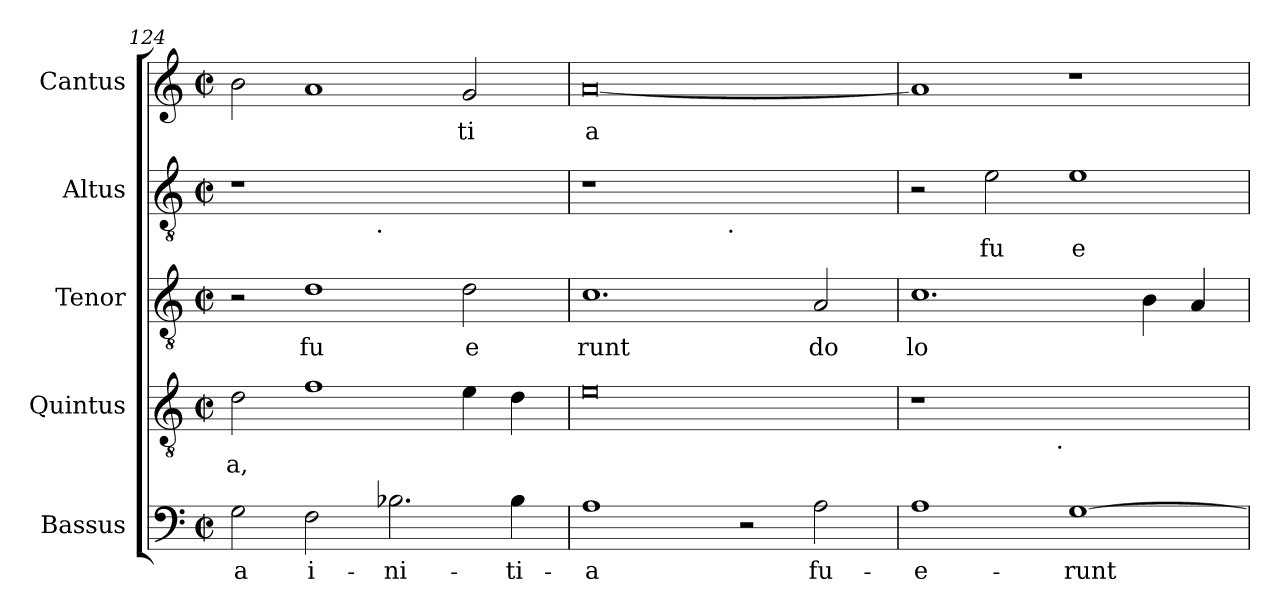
**kern	**text	**kern	**text	**kern	**text	**kern	**text	**kern	**text
*part5	*part5	*part4	*part4	*part3	*part3	*part2	*part2	*part1	*part1
*staff5	*staff5	*staff4	*staff4	*staff3	*staff3	*staff2	*staff2	*staff1	*staff1
*I"Bassus	*	*I"Quintus	*	*I"Tenor	*	*I"Altus	*	*I"Cantus	*
*clefF4	*	*clefGv2	*	*clefGv2	*	*clefGv2	*	*clefG2	*
*k[]	*	*k[]	*	*k[]	*	*k[]	*	*k[]	*
*C:	*	*C:	*	*C:	*	*C:	*	*C:	*
*M2/2	*	*M2/2	*	*M2/2	*	*M2/2	*	*M2/2	*
*met(c|)	*	*met(c|)	*	*met(c|)	*	*met(c|)	*	*met(c|)	*
=124	=124	=124	=124	=124	=124	=124	=124	=124	=124
!	!LO:LY:b:cj	!	!LO:LY:b:cj	!	!	!	!	!	!LO:LY:b:cj
*	*	*	*	*	*	*^	*	*	*
2G\	-a	2d\	a,	2r	.	1r	2ryy	.	2b\	.
!	!LO:LY:b:cj	!	!LO:LY:b:cj	!	!LO:LY:b:cj	!	!	!	!	!LO:LY:b:cj
2F\	i-	1f	.	1d	fu	.	4...ryy	.	1a	.
!	!	!	!	!	!	!	!LO:TX:b:t=.	!	!	!
.	.	.	.	.	.	.	1ryy	.	.	.
!	!LO:LY:b:cj	!	!	!	!	!	!	!	!	!
2.B-\	-ni-	.	.	.	.	1ryy	.	.	.	.
!	!	!	!LO:LY:b:cj	!	!LO:LY:b:cj	!	!	!	!	!LO:LY:b:cj
.	.	4e\	.	2d\	e	.	.	.	2g/	ti
!	!LO:LY:b:cj	!	!LO:LY:b:cj	!	!	!	!	!	!	!
4B-\	-ti-	4d\	.	.	.	.	.	.	.	.
.	.	.	.	.	.	.	32ryy	.	.	.
=125	=125	=125	=125	=125	=125	=125	=125	=125	=125	=125
!	!LO:LY:b:cj	!	!LO:LY:b:cj	!	!LO:LY:b:cj	!	!	!	!	!LO:LY:b:cj
1A	-a	0e	.	1.c	runt	1r	2ryy	.	[<0a	a
.	.	.	.	.	.	.	4...ryy	.	.	.
!	!	!	!	!	!	!	!LO:TX:b:t=.	!	!	!
.	.	.	.	.	.	.	1ryy	.	.	.
2r	.	.	.	.	.	1ryy	.	.	.	.
!	!LO:LY:b:cj	!	!	!	!LO:LY:b:cj	!	!	!	!	!
2A\	fu-	.	.	2A/	do	.	.	.	.	.
.	.	.	.	.	.	.	32ryy	.	.	.
=126	=126	=126	=126	=126	=126	=126	=126	=126	=126	=126
!	!LO:LY:b:cj	!	!	!	!LO:LY:b:cj	!	!	!	!	!LO:LY:b:cj
*	*	*^	*	*	*	*v	*v	*	*	*
1A	-e-	1r	2ryy	.	1.c	lo	2r	.	1a]	.
!	!	!	!	!	!	!	!	!LO:LY:b:cj	!	!
.	.	.	4...ryy	.	.	.	2e\	fu	.	.
!	!	!	!LO:TX:b:t=.	!	!	!	!	!	!	!
.	.	.	1ryy	.	.	.	.	.	.	.
!	!LO:LY:b:cj	!	!	!	!	!	!	!LO:LY:b:cj	!	!
[>1G	-runt	1ryy	.	.	.	.	1e	e	1r	.
!	!	!	!	!	!	!LO:LY:b:cj	!	!	!	!
.	.	.	.	.	4B\	.	.	.	.	.
!	!	!	!	!	!	!LO:LY:b:cj	!	!	!	!
.	.	.	.	.	4A/	.	.	.	.	.
.	.	.	32ryy	.	.	.	.	.	.	.
*	*	*v	*v	*	*	*	*	*	*	*
=	=	=	=	=	=	=	=	=	=
*-	*-	*-	*-	*-	*-	*-	*-	*-	*-
